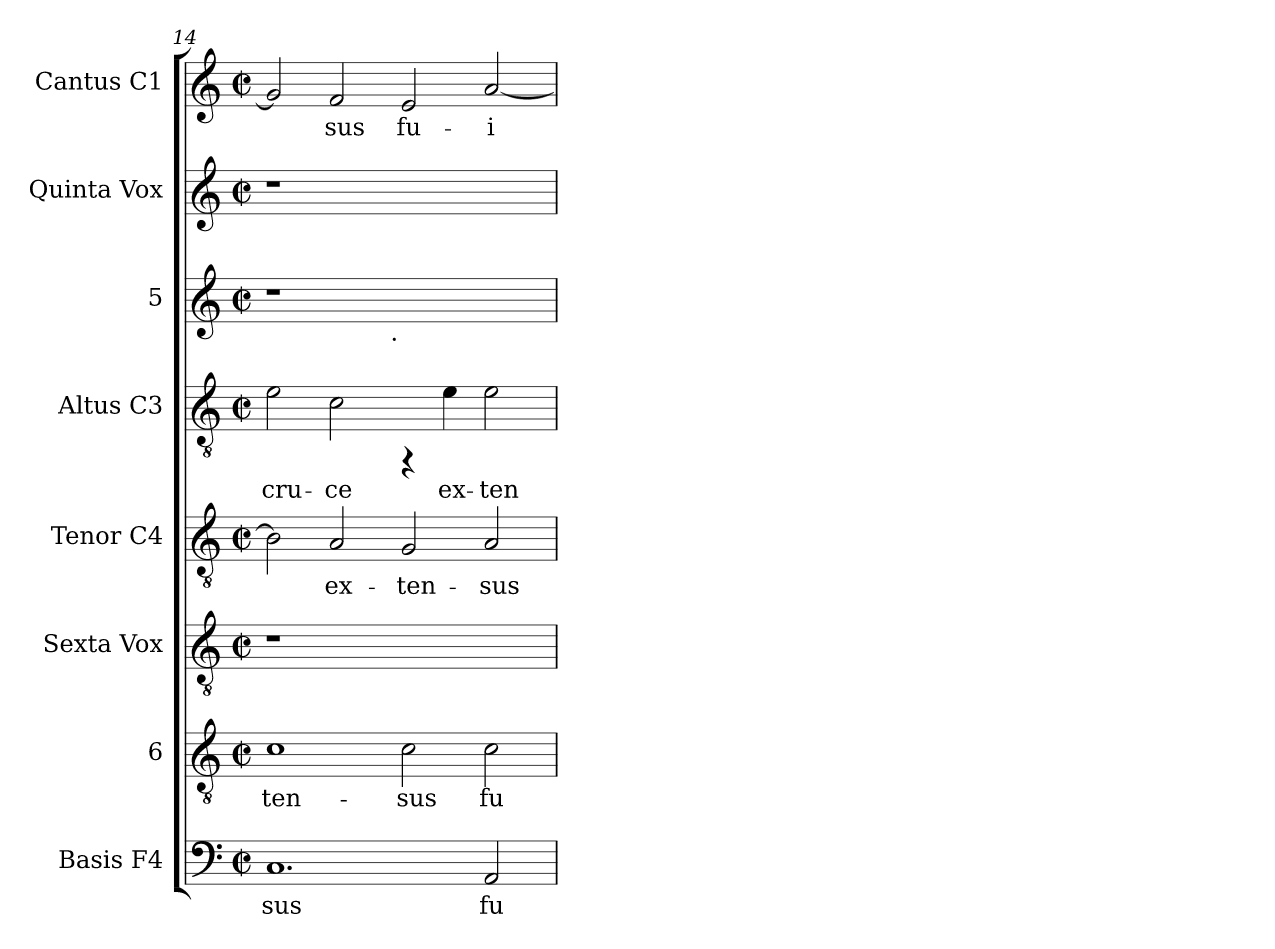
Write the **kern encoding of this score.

**kern	**text	**kern	**text	**kern	**kern	**text	**kern	**text	**kern	**kern	**kern	**text
*part8	*part8	*part7	*part7	*part6	*part5	*part5	*part4	*part4	*part3	*part2	*part1	*part1
*staff8	*staff8	*staff7	*staff7	*staff6	*staff5	*staff5	*staff4	*staff4	*staff3	*staff2	*staff1	*staff1
*I"Basis  F4	*	*I"6	*	*I"Sexta  Vox	*I"Tenor  C4	*	*I"Altus  C3	*	*I"5	*I"Quinta  Vox	*I"Cantus  C1	*
*I'B	*	*	*	*	*I'T	*	*I'A	*	*	*	*I'C	*
*clefF4	*	*clefGv2	*	*clefGv2	*clefGv2	*	*clefGv2	*	*clefG2	*clefG2	*clefG2	*
*k[]	*	*k[]	*	*k[]	*k[]	*	*k[]	*	*k[]	*k[]	*k[]	*
*C:	*	*C:	*	*C:	*C:	*	*C:	*	*C:	*C:	*C:	*
*M2/2	*	*M2/2	*	*M2/2	*M2/2	*	*M2/2	*	*M2/2	*M2/2	*M2/2	*
*met(c|)	*	*met(c|)	*	*met(c|)	*met(c|)	*	*met(c|)	*	*met(c|)	*met(c|)	*met(c|)	*
=14	=14	=14	=14	=14	=14	=14	=14	=14	=14	=14	=14	=14
!	!LO:LY:b:cj	!	!LO:LY:b:cj	!	!	!LO:LY:b:cj	!	!LO:LY:b:cj	!	!	!	!LO:LY:b:cj
*	*	*	*	*	*	*	*	*	*^	*	*	*
1.C	-sus	1c	-ten-	1r	2B\]	.	2e\	cru-	1r	2ryy	1r	2g/]	--
!	!	!	!	!	!	!LO:LY:b:cj	!	!LO:LY:b:cj	!	!	!	!	!LO:LY:b:cj
.	.	.	.	.	2A/	ex-	2c\	-ce	.	4...ryy	.	2f/	-sus
!	!	!	!	!	!	!	!	!	!	!LO:TX:b:t=.	!	!	!
.	.	.	.	.	.	.	.	.	.	1ryy	.	.	.
!	!	!	!LO:LY:b:cj	!	!	!LO:LY:b:cj	!	!	!	!	!	!	!LO:LY:b:cj
.	.	2c\	-sus	1ryy	2G/	-ten-	4rFF	.	1ryy	.	1ryy	2e/	fu-
!	!	!	!	!	!	!	!	!LO:LY:b:cj	!	!	!	!	!
.	.	.	.	.	.	.	4e\	ex-	.	.	.	.	.
!	!LO:LY:b:cj	!	!LO:LY:b:cj	!	!	!LO:LY:b:cj	!	!LO:LY:b:cj	!	!	!	!	!LO:LY:b:cj
2AA/	fu-	2c\	fu-	.	2A/	-sus	2e\	-ten-	.	.	.	[<2a/	-i-
.	.	.	.	.	.	.	.	.	.	32ryy	.	.	.
*	*	*	*	*	*	*	*	*	*v	*v	*	*	*
=	=	=	=	=	=	=	=	=	=	=	=	=
*-	*-	*-	*-	*-	*-	*-	*-	*-	*-	*-	*-	*-
